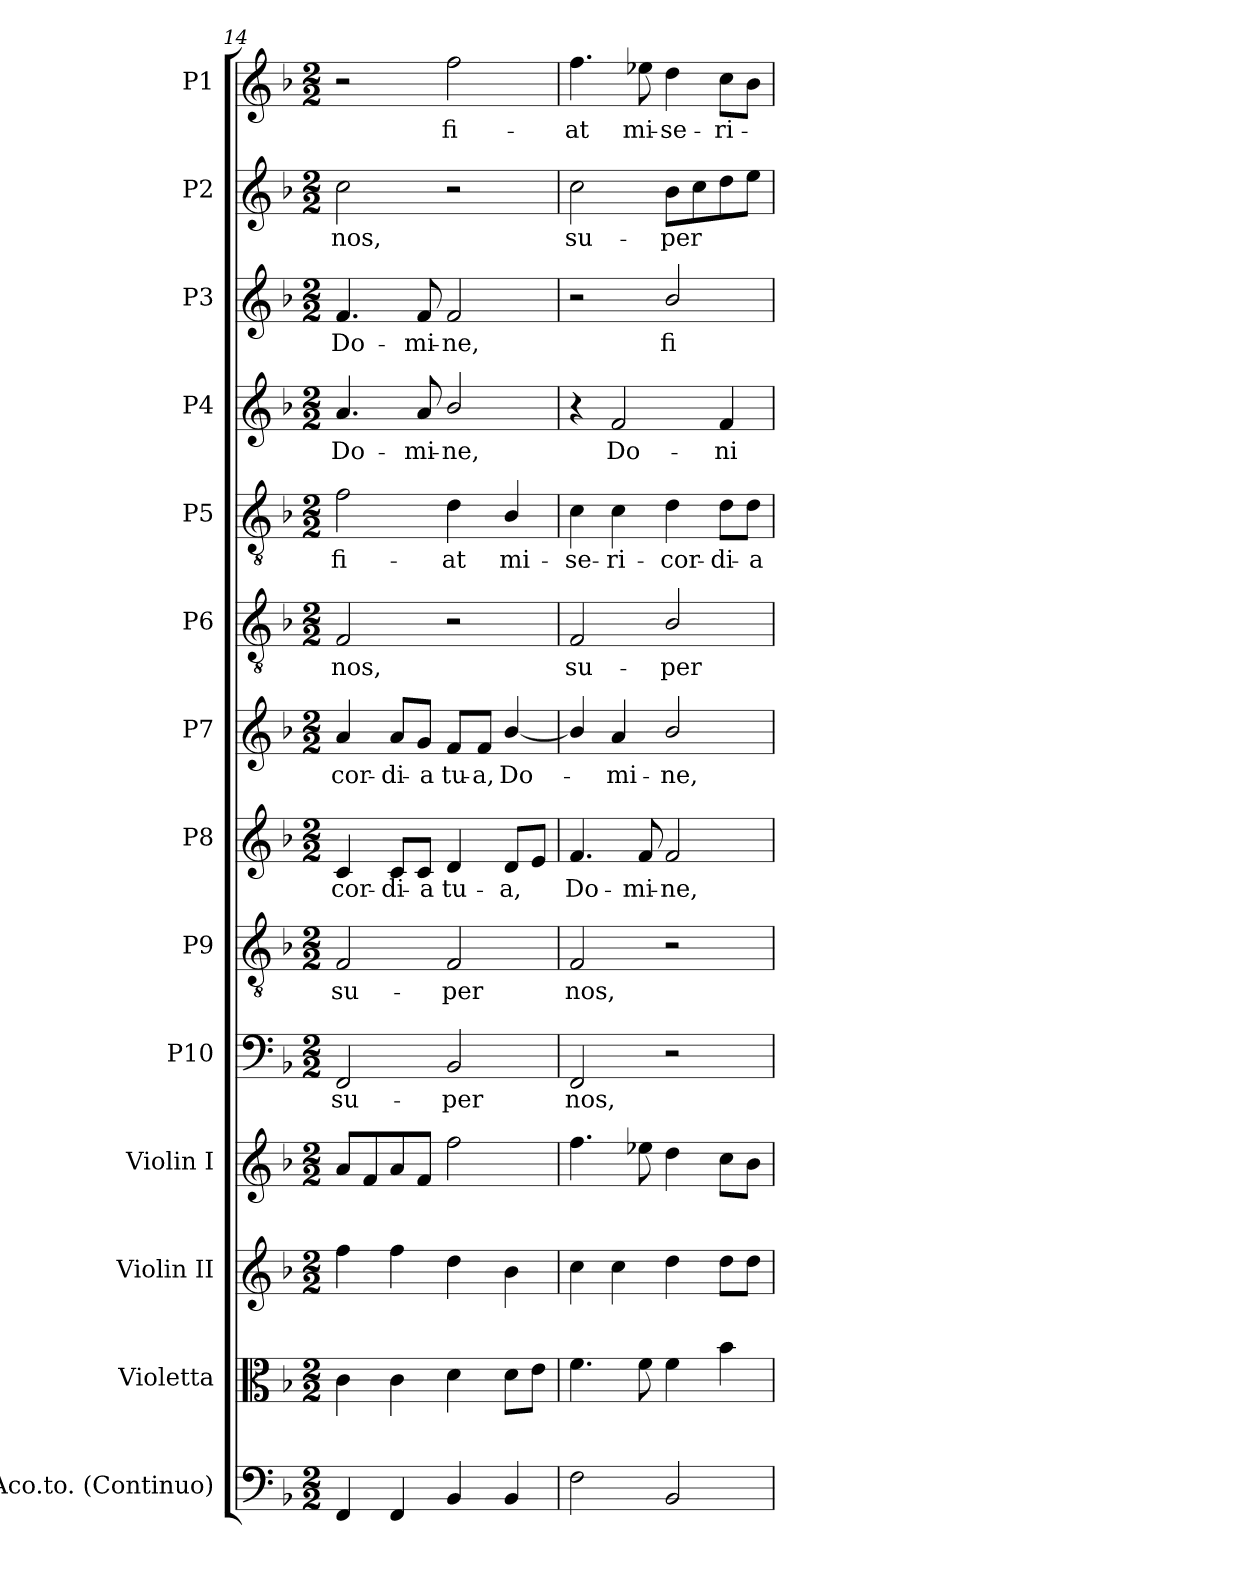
**kern	**kern	**kern	**kern	**kern	**text	**kern	**text	**kern	**text	**kern	**text	**kern	**text	**kern	**text	**kern	**text	**kern	**text	**kern	**text	**kern	**text
*part14	*part13	*part12	*part11	*part10	*part10	*part9	*part9	*part8	*part8	*part7	*part7	*part6	*part6	*part5	*part5	*part4	*part4	*part3	*part3	*part2	*part2	*part1	*part1
*staff14	*staff13	*staff12	*staff11	*staff10	*staff10	*staff9	*staff9	*staff8	*staff8	*staff7	*staff7	*staff6	*staff6	*staff5	*staff5	*staff4	*staff4	*staff3	*staff3	*staff2	*staff2	*staff1	*staff1
*I"Aco.to. (Continuo)	*I"Violetta	*I"Violin II	*I"Violin I	*I"P10	*	*I"P9	*	*I"P8	*	*I"P7	*	*I"P6	*	*I"P5	*	*I"P4	*	*I"P3	*	*I"P2	*	*I"P1	*
*I'Cont.	*I'Vla.	*I'Vln. II	*I'Vln. I	*	*	*	*	*	*	*	*	*	*	*	*	*	*	*	*	*	*	*	*
!!LO:PB:g=z
*clefF4	*clefC3	*clefG2	*clefG2	*clefF4	*	*clefGv2	*	*clefG2	*	*clefG2	*	*clefGv2	*	*clefGv2	*	*clefG2	*	*clefG2	*	*clefG2	*	*clefG2	*
*	*	*	*	*	*	*ITrd7c12	*	*	*	*	*	*ITrd7c12	*	*ITrd7c12	*	*	*	*	*	*	*	*	*
*k[b-]	*k[b-]	*k[b-]	*k[b-]	*k[b-]	*	*k[b-]	*	*k[b-]	*	*k[b-]	*	*k[b-]	*	*k[b-]	*	*k[b-]	*	*k[b-]	*	*k[b-]	*	*k[b-]	*
*F:	*F:	*F:	*F:	*F:	*	*F:	*	*F:	*	*F:	*	*F:	*	*F:	*	*F:	*	*F:	*	*F:	*	*F:	*
*M2/2	*M2/2	*M2/2	*M2/2	*M2/2	*	*M2/2	*	*M2/2	*	*M2/2	*	*M2/2	*	*M2/2	*	*M2/2	*	*M2/2	*	*M2/2	*	*M2/2	*
=14	=14	=14	=14	=14	=14	=14	=14	=14	=14	=14	=14	=14	=14	=14	=14	=14	=14	=14	=14	=14	=14	=14	=14
!	!	!	!	!	!LO:LY:b:color=#000000	!	!	!	!	!	!	!	!	!	!	!	!	!	!	!	!	!	!
!	!	!	!	!	!	!	!LO:LY:b:color=#000000	!	!	!	!	!	!	!	!	!	!	!	!	!	!	!	!
!	!	!	!	!	!	!	!	!	!LO:LY:b:color=#000000	!	!	!	!	!	!	!	!	!	!	!	!	!	!
!	!	!	!	!	!	!	!	!	!	!	!LO:LY:b:color=#000000	!	!	!	!	!	!	!	!	!	!	!	!
!	!	!	!	!	!	!	!	!	!	!	!	!	!LO:LY:b:color=#000000	!	!	!	!	!	!	!	!	!	!
!	!	!	!	!	!	!	!	!	!	!	!	!	!	!	!LO:LY:b:color=#000000	!	!	!	!	!	!	!	!
!	!	!	!	!	!	!	!	!	!	!	!	!	!	!	!	!	!LO:LY:b:color=#000000	!	!	!	!	!	!
!	!	!	!	!	!	!	!	!	!	!	!	!	!	!	!	!	!	!	!LO:LY:b:color=#000000	!	!	!	!
!	!	!	!	!	!	!	!	!	!	!	!	!	!	!	!	!	!	!	!	!	!LO:LY:b:color=#000000	!	!
4FFi/	4ci\	4ffi\	8ai/L	2FFi/	su-	2FFi/	su-	4ci/	-cor-	4ai/	-cor-	2FFi/	nos,	2Fi\	fi-	4.ai/	Do-	4.fi/	Do-	2cci\	nos,	2r	.
.	.	.	8fi/	.	.	.	.	.	.	.	.	.	.	.	.	.	.	.	.	.	.	.	.
!	!	!	!	!	!	!	!	!	!LO:LY:b:color=#000000	!	!	!	!	!	!	!	!	!	!	!	!	!	!
!	!	!	!	!	!	!	!	!	!	!	!LO:LY:b:color=#000000	!	!	!	!	!	!	!	!	!	!	!	!
4FFi/	4ci\	4ffi\	8ai/	.	.	.	.	8ci/L	-di-	8ai/L	-di-	.	.	.	.	.	.	.	.	.	.	.	.
!	!	!	!	!	!	!	!	!	!LO:LY:b:color=#000000	!	!	!	!	!	!	!	!	!	!	!	!	!	!
!	!	!	!	!	!	!	!	!	!	!	!LO:LY:b:color=#000000	!	!	!	!	!	!	!	!	!	!	!	!
!	!	!	!	!	!	!	!	!	!	!	!	!	!	!	!	!	!LO:LY:b:color=#000000	!	!	!	!	!	!
!	!	!	!	!	!	!	!	!	!	!	!	!	!	!	!	!	!	!	!LO:LY:b:color=#000000	!	!	!	!
.	.	.	8fi/J	.	.	.	.	8ci/J	-a	8gi/J	-a	.	.	.	.	8ai/	-mi-	8fi/	-mi-	.	.	.	.
!	!	!	!	!	!LO:LY:b:color=#000000	!	!	!	!	!	!	!	!	!	!	!	!	!	!	!	!	!	!
!	!	!	!	!	!	!	!LO:LY:b:color=#000000	!	!	!	!	!	!	!	!	!	!	!	!	!	!	!	!
!	!	!	!	!	!	!	!	!	!LO:LY:b:color=#000000	!	!	!	!	!	!	!	!	!	!	!	!	!	!
!	!	!	!	!	!	!	!	!	!	!	!LO:LY:b:color=#000000	!	!	!	!	!	!	!	!	!	!	!	!
!	!	!	!	!	!	!	!	!	!	!	!	!	!	!	!LO:LY:b:color=#000000	!	!	!	!	!	!	!	!
!	!	!	!	!	!	!	!	!	!	!	!	!	!	!	!	!	!LO:LY:b:color=#000000	!	!	!	!	!	!
!	!	!	!	!	!	!	!	!	!	!	!	!	!	!	!	!	!	!	!LO:LY:b:color=#000000	!	!	!	!
!	!	!	!	!	!	!	!	!	!	!	!	!	!	!	!	!	!	!	!	!	!	!	!LO:LY:b:color=#000000
4BB-i/	4di\	4ddi\	2ffi\	2BB-i/	-per	2FFi/	-per	4di/	tu-	8fi/L	tu-	2r	.	4Di\	-at	2b-i/	-ne,	2fi/	-ne,	2r	.	2ffi\	fi-
!	!	!	!	!	!	!	!	!	!	!	!LO:LY:b:color=#000000	!	!	!	!	!	!	!	!	!	!	!	!
.	.	.	.	.	.	.	.	.	.	8fi/J	-a,	.	.	.	.	.	.	.	.	.	.	.	.
!	!	!	!	!	!	!	!	!	!LO:LY:b:color=#000000	!	!	!	!	!	!	!	!	!	!	!	!	!	!
!	!	!	!	!	!	!	!	!	!	!	!LO:LY:b:color=#000000	!	!	!	!	!	!	!	!	!	!	!	!
!	!	!	!	!	!	!	!	!	!	!	!	!	!	!	!LO:LY:b:color=#000000	!	!	!	!	!	!	!	!
4BB-i/	8di\L	4b-i\	.	.	.	.	.	8di/L	-a,	[4b-i/	Do-	.	.	4BB-i/	mi-	.	.	.	.	.	.	.	.
.	8ei\J	.	.	.	.	.	.	8ei/J	.	.	.	.	.	.	.	.	.	.	.	.	.	.	.
=15	=15	=15	=15	=15	=15	=15	=15	=15	=15	=15	=15	=15	=15	=15	=15	=15	=15	=15	=15	=15	=15	=15	=15
!	!	!	!	!	!LO:LY:b:color=#000000	!	!	!	!	!	!	!	!	!	!	!	!	!	!	!	!	!	!
!	!	!	!	!	!	!	!LO:LY:b:color=#000000	!	!	!	!	!	!	!	!	!	!	!	!	!	!	!	!
!	!	!	!	!	!	!	!	!	!LO:LY:b:color=#000000	!	!	!	!	!	!	!	!	!	!	!	!	!	!
!	!	!	!	!	!	!	!	!	!	!	!	!	!LO:LY:b:color=#000000	!	!	!	!	!	!	!	!	!	!
!	!	!	!	!	!	!	!	!	!	!	!	!	!	!	!LO:LY:b:color=#000000	!	!	!	!	!	!	!	!
!	!	!	!	!	!	!	!	!	!	!	!	!	!	!	!	!	!	!	!	!	!LO:LY:b:color=#000000	!	!
!	!	!	!	!	!	!	!	!	!	!	!	!	!	!	!	!	!	!	!	!	!	!	!LO:LY:b:color=#000000
2Fi\	4.fi\	4cci\	4.ffi\	2FFi/	nos,	2FFi/	nos,	4.fi/	Do-	4b-i/]	.	2FFi/	su-	4Ci\	-se-	4r	.	2r	.	2cci\	su-	4.ffi\	-at
!	!	!	!	!	!	!	!	!	!	!	!LO:LY:b:color=#000000	!	!	!	!	!	!	!	!	!	!	!	!
!	!	!	!	!	!	!	!	!	!	!	!	!	!	!	!LO:LY:b:color=#000000	!	!	!	!	!	!	!	!
!	!	!	!	!	!	!	!	!	!	!	!	!	!	!	!	!	!LO:LY:b:color=#000000	!	!	!	!	!	!
.	.	4cci\	.	.	.	.	.	.	.	4ai/	-mi-	.	.	4Ci\	-ri-	2fi/	Do-	.	.	.	.	.	.
!	!	!	!	!	!	!	!	!	!LO:LY:b:color=#000000	!	!	!	!	!	!	!	!	!	!	!	!	!	!
!	!	!	!	!	!	!	!	!	!	!	!	!	!	!	!	!	!	!	!	!	!	!	!LO:LY:b:color=#000000
.	8fi\	.	8ee-Xi\	.	.	.	.	8fi/	-mi-	.	.	.	.	.	.	.	.	.	.	.	.	8ee-Xi\	mi-
!	!	!	!	!	!	!	!	!	!LO:LY:b:color=#000000	!	!	!	!	!	!	!	!	!	!	!	!	!	!
!	!	!	!	!	!	!	!	!	!	!	!LO:LY:b:color=#000000	!	!	!	!	!	!	!	!	!	!	!	!
!	!	!	!	!	!	!	!	!	!	!	!	!	!LO:LY:b:color=#000000	!	!	!	!	!	!	!	!	!	!
!	!	!	!	!	!	!	!	!	!	!	!	!	!	!	!LO:LY:b:color=#000000	!	!	!	!	!	!	!	!
!	!	!	!	!	!	!	!	!	!	!	!	!	!	!	!	!	!	!	!LO:LY:b:color=#000000	!	!	!	!
!	!	!	!	!	!	!	!	!	!	!	!	!	!	!	!	!	!	!	!	!	!LO:LY:b:color=#000000	!	!
!	!	!	!	!	!	!	!	!	!	!	!	!	!	!	!	!	!	!	!	!	!	!	!LO:LY:b:color=#000000
2BB-i/	4fi\	4ddi\	4ddi\	2r	.	2r	.	2fi/	-ne,	2b-i/	-ne,	2BB-i/	-per	4Di\	-cor-	.	.	2b-i/	fi-	8b-i\L	-per	4ddi\	-se-
.	.	.	.	.	.	.	.	.	.	.	.	.	.	.	.	.	.	.	.	8cci\	.	.	.
!	!	!	!	!	!	!	!	!	!	!	!	!	!	!	!LO:LY:b:color=#000000	!	!	!	!	!	!	!	!
!	!	!	!	!	!	!	!	!	!	!	!	!	!	!	!	!	!LO:LY:b:color=#000000	!	!	!	!	!	!
!	!	!	!	!	!	!	!	!	!	!	!	!	!	!	!	!	!	!	!	!	!	!	!LO:LY:b:color=#000000
.	4b-i\	8ddi\L	8cci\L	.	.	.	.	.	.	.	.	.	.	8Di\L	-di-	4fi/	-ni-	.	.	8ddi\	.	8cci\L	-ri-
!	!	!	!	!	!	!	!	!	!	!	!	!	!	!	!LO:LY:b:color=#000000	!	!	!	!	!	!	!	!
.	.	8ddi\J	8b-i\J	.	.	.	.	.	.	.	.	.	.	8Di\J	-a	.	.	.	.	8eei\J	.	8b-i\J	.
=	=	=	=	=	=	=	=	=	=	=	=	=	=	=	=	=	=	=	=	=	=	=	=
*-	*-	*-	*-	*-	*-	*-	*-	*-	*-	*-	*-	*-	*-	*-	*-	*-	*-	*-	*-	*-	*-	*-	*-
